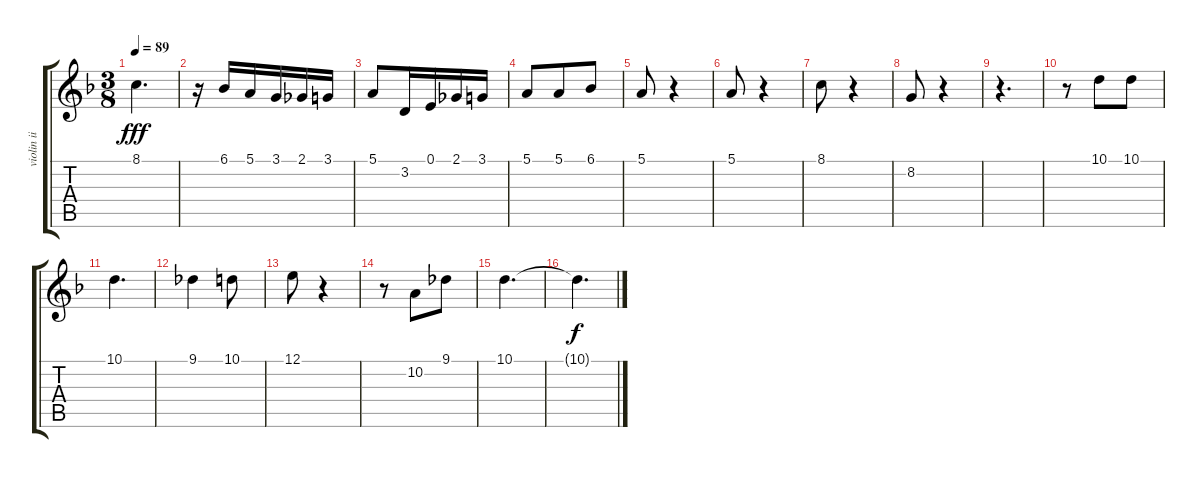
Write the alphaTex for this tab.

\track ("violin ii" "violin ii") {instrument stringensemble1}
\staff {score tabs}
\tuning (E4 B3 G3 D3 A2 E2) {hide}
\ts (3 8)
\tempo 89
\clef g2
\ks dminor
8.1.4{d dy fff} |
r.16 6.1.16 5.1.16 3.1.16 2.1.16 3.1.16 |
5.1.8 3.2.16 0.1.16 2.1.16 3.1.16 |
5.1.8 5.1.8 6.1.8 |
5.1.8 r.4 |
5.1.8 r.4 |
8.1.8 r.4 |
8.2.8 r.4 |
r.4{d} |
r.8 10.1.8 10.1.8 |
10.1.4{d} |
9.1.4 10.1.8 |
12.1.8 r.4 |
r.8 10.2.8 9.1.8 |
10.1.4{d} |
10.1{t}.4{d dy f}
